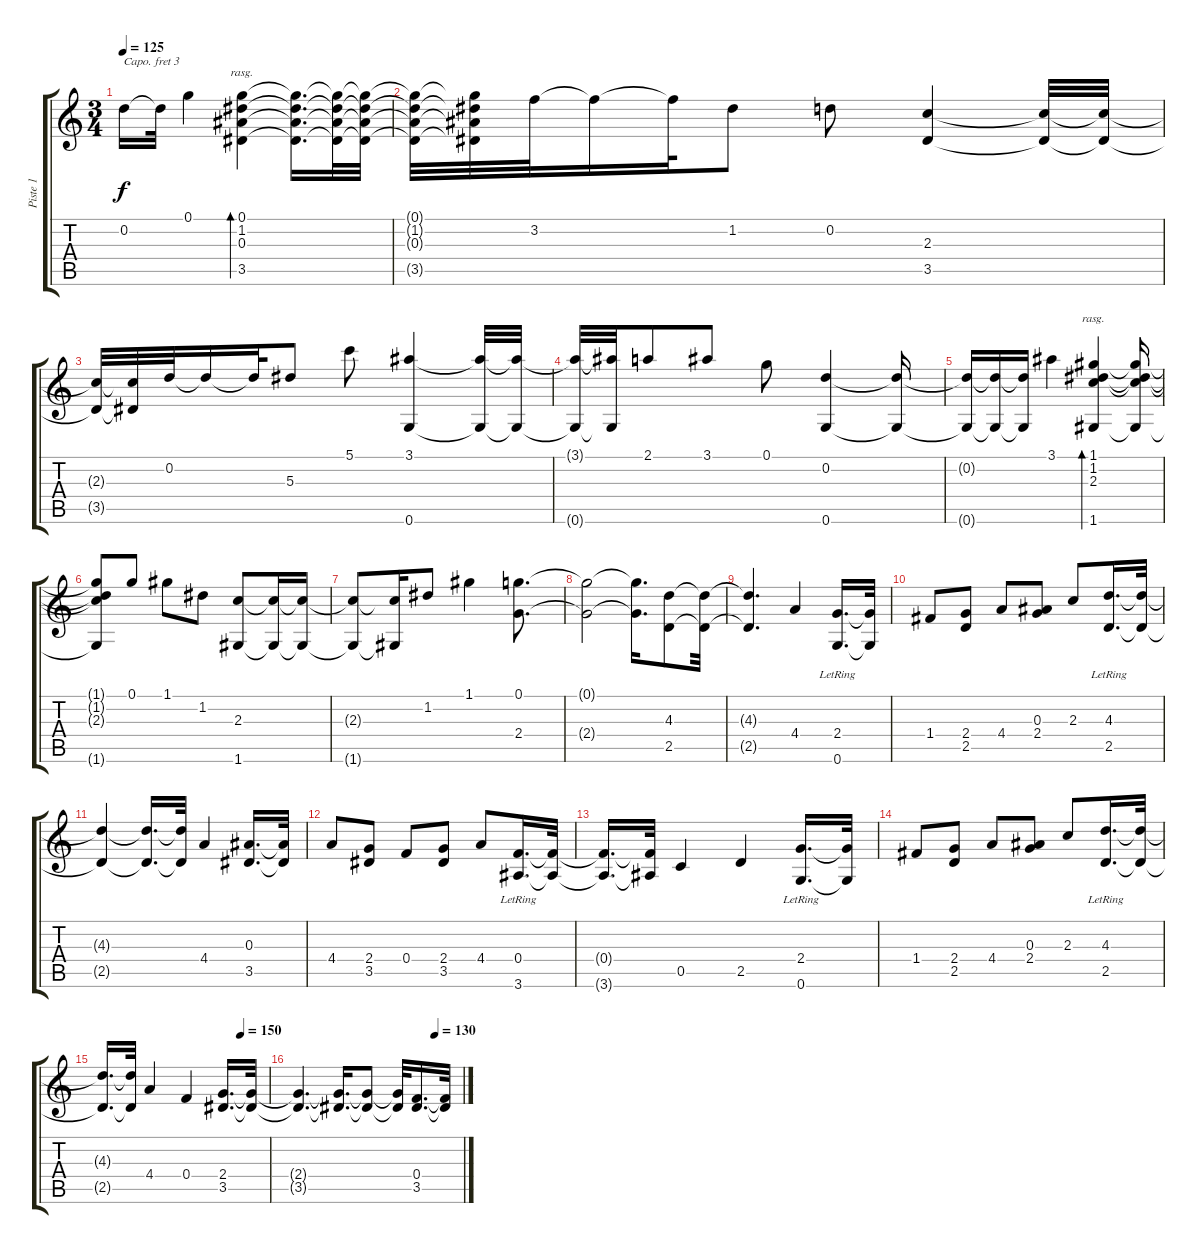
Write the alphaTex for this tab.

\track ("Piste 1" "Piste 1") {instrument acousticguitarsteel}
\staff {score tabs}
\capo 3
\tuning (E4 B3 G3 D3 A2 E2) {hide}
\ts (3 4)
\tempo 125
\clef g2
\ks c
0.2{t}.16{dy f} 0.2{t}.32 0.1.4 (0.1 1.2 0.3 3.5).4{bd 240 rasg ii} (0.1{t} 1.2{t} 0.3{t} 3.5{t}).16{d} (0.1{t} 1.2{t} 0.3{t} 3.5{t}).32 (0.1{t} 1.2{t} 0.3{t} 3.5{t}).32 |
(0.1{t} 1.2{t} 0.3{t} 3.5{t}).32 (0.1{t} 1.2{t} 0.3{t} 3.5{t}).32 3.2.32 3.2{t}.16 3.2{t}.32 1.2.8 0.2.8 (2.3 3.5).4 (2.3{t} 3.5{t}).32 (2.3{t} 3.5{t}).32 |
(2.3{t} 3.5{t}).32 (2.3{t} 3.5{t}).32 0.2.32 0.2{t}.16 0.2{t}.32 5.3.8 5.1.8 (3.1 0.6).4 (3.1{t} 0.6{t}).32 (3.1{t} 0.6{t}).32 |
(3.1{t} 0.6{t}).32 (3.1{t} 0.6{t}).32 2.1.8 3.1.8 0.1.8 (0.2 0.6).4 (0.2{t} 0.6{t}).16 |
(0.2{t} 0.6{t}).16 (0.2{t} 0.6{t}).16 (0.2{t} 0.6{t}).16 3.1.4 (1.1 1.2 2.3 1.6).4{bd 240 rasg ii} (1.1{t} 1.2{t} 2.3{t} 1.6{t}).16 |
(1.1{t} 1.2{t} 2.3{t} 1.6{t}).8 0.1.8 1.1.8 1.2.8 (2.3 1.6).8 (2.3{t} 1.6{t}).16 (2.3{t} 1.6{t}).16 |
(2.3{t} 1.6{t}).8 (2.3{t} 1.6{t}).16 1.2.8 1.1.4 (0.1 2.4).8{d} |
(0.1{t} 2.4{t}).2 (0.1{t} 2.4{t}).16{d} (4.3 2.5).8 (4.3{t} 2.5{t}).32 |
(4.3{t} 2.5{t}).4{d} 4.4.4 (2.4 0.6{lr}).16{d} (2.4{t} 0.6{t}).32 |
1.4.8 (2.4 2.5).8 4.4.8 (0.3 2.4).8 2.3.8 (4.3{lr} 2.5{lr}).16{d} (4.3{t} 2.5{t}).32 |
(4.3{t} 2.5{t}).4 (4.3{t} 2.5{t}).16{d} (4.3{t} 2.5{t}).32 4.4.4 (0.3 3.5).16{d} (0.3{t} 3.5{t}).32 |
4.4.8 (2.4 3.5).8 0.4.8 (2.4 3.5).8 4.4.8 (0.4{lr} 3.6{lr}).16{d} (0.4{t} 3.6{t}).32 |
(0.4{t} 3.6{t}).16{d} (0.4{t} 3.6{t}).32 0.5.4 2.5.4 (2.4 0.6{lr}).16{d} (2.4{t} 0.6{t}).32 |
1.4.8 (2.4 2.5).8 4.4.8 (0.3 2.4).8 2.3.8 (4.3{lr} 2.5{lr}).16{d} (4.3{t} 2.5{t}).32 |
\tempo (150 0.8333333333333334)
(4.3{t} 2.5{t}).16{d} (4.3{t} 2.5{t}).32 4.4.4 0.4.4 (2.4 3.5).16{d} (2.4{t} 3.5{t}).32 |
\tempo (130 0.8333333333333334)
(2.4{t} 3.5{t}).4{d} (2.4{t} 3.5{t}).16{d} (2.4{t} 3.5{t}).8 (2.4{t} 3.5{t}).32 (0.4 3.5).16{d} (0.4{t} 3.5{t}).32
